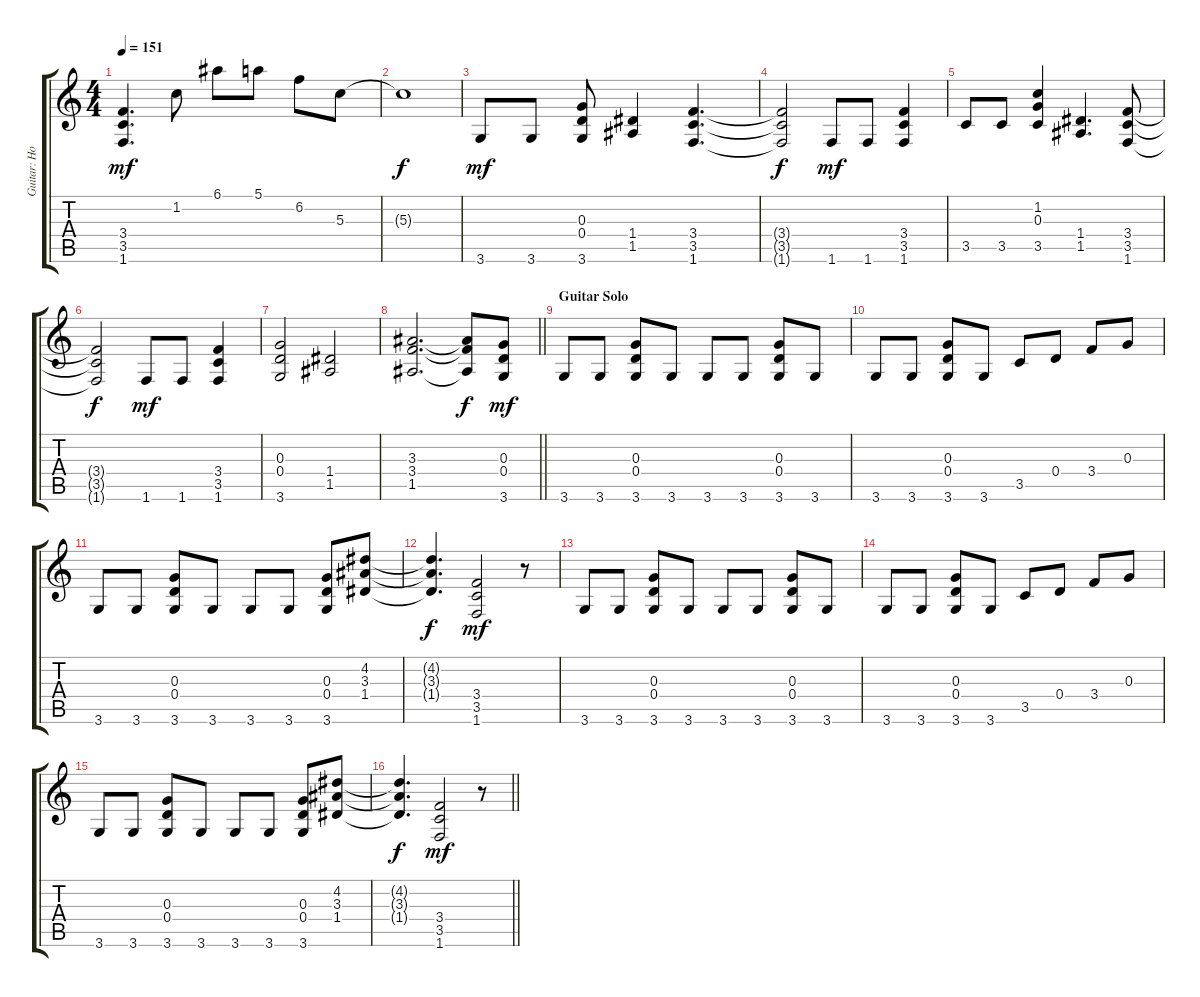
\track ("Guitar: Howard Leese" "Guitar: Ho") {instrument overdrivenguitar}
\staff {score tabs}
\tuning (E4 B3 G3 D3 A2 E2) {hide}
\ts (4 4)
\tempo 151
\clef g2
\ks c
(3.4 3.5 1.6).4{d dy mf} 1.2.8 6.1.8 5.1.8 6.2.8 5.3.8 |
5.3{t}.1{dy f} |
3.6.8{dy mf} 3.6.8 (0.3 0.4 3.6).8 (1.4 1.5).4 (3.4 3.5 1.6).4{d} |
(3.4{t} 3.5{t} 1.6{t}).2{dy f} 1.6.8{dy mf} 1.6.8 (3.4 3.5 1.6).4 |
3.5.8 3.5.8 (1.2 0.3 3.5).4 (1.4 1.5).4{d} (3.4 3.5 1.6).8 |
(3.4{t} 3.5{t} 1.6{t}).2{dy f} 1.6.8{dy mf} 1.6.8 (3.4 3.5 1.6).4 |
(0.3 0.4 3.6).2 (1.4 1.5).2 |
\barLineRight lightlight
(3.3 3.4 1.5).2{d} (3.3{t} 3.4{t} 1.5{t}).8{dy f} (0.3 0.4 3.6).8{dy mf} |
\section ("" "Guitar Solo")
3.6.8 3.6.8 (0.3 0.4 3.6).8 3.6.8 3.6.8 3.6.8 (0.3 0.4 3.6).8 3.6.8 |
3.6.8 3.6.8 (0.3 0.4 3.6).8 3.6.8 3.5.8 0.4.8 3.4.8 0.3.8 |
3.6.8 3.6.8 (0.3 0.4 3.6).8 3.6.8 3.6.8 3.6.8 (0.3 0.4 3.6).8 (4.2 3.3 1.4).8 |
(4.2{t} 3.3{t} 1.4{t}).4{d dy f} (3.4 3.5 1.6).2{dy mf} r.8 |
3.6.8 3.6.8 (0.3 0.4 3.6).8 3.6.8 3.6.8 3.6.8 (0.3 0.4 3.6).8 3.6.8 |
3.6.8 3.6.8 (0.3 0.4 3.6).8 3.6.8 3.5.8 0.4.8 3.4.8 0.3.8 |
3.6.8 3.6.8 (0.3 0.4 3.6).8 3.6.8 3.6.8 3.6.8 (0.3 0.4 3.6).8 (4.2 3.3 1.4).8 |
\barLineRight lightlight
(4.2{t} 3.3{t} 1.4{t}).4{d dy f} (3.4 3.5 1.6).2{dy mf} r.8
